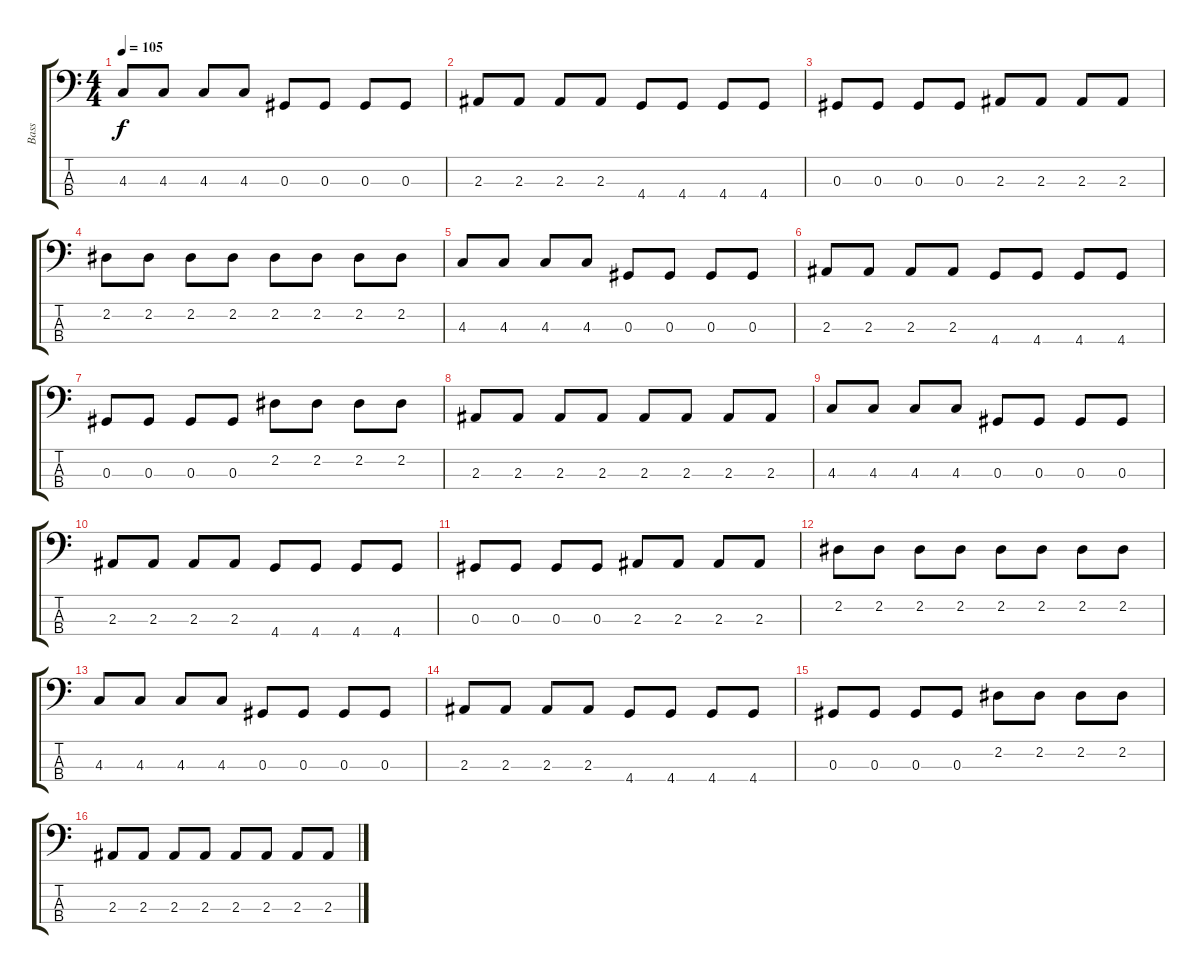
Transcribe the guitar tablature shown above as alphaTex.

\track ("Bass" "Bass") {instrument electricbassfinger}
\staff {score tabs}
\tuning (Gb2 Db2 Ab1 Eb1) {hide}
\ts (4 4)
\tempo 105
\clef f4
\ks c
4.3.8{dy f} 4.3.8 4.3.8 4.3.8 0.3.8 0.3.8 0.3.8 0.3.8 |
2.3.8 2.3.8 2.3.8 2.3.8 4.4.8 4.4.8 4.4.8 4.4.8 |
0.3.8 0.3.8 0.3.8 0.3.8 2.3.8 2.3.8 2.3.8 2.3.8 |
2.2.8 2.2.8 2.2.8 2.2.8 2.2.8 2.2.8 2.2.8 2.2.8 |
4.3.8 4.3.8 4.3.8 4.3.8 0.3.8 0.3.8 0.3.8 0.3.8 |
2.3.8 2.3.8 2.3.8 2.3.8 4.4.8 4.4.8 4.4.8 4.4.8 |
0.3.8 0.3.8 0.3.8 0.3.8 2.2.8 2.2.8 2.2.8 2.2.8 |
2.3.8 2.3.8 2.3.8 2.3.8 2.3.8 2.3.8 2.3.8 2.3.8 |
4.3.8 4.3.8 4.3.8 4.3.8 0.3.8 0.3.8 0.3.8 0.3.8 |
2.3.8 2.3.8 2.3.8 2.3.8 4.4.8 4.4.8 4.4.8 4.4.8 |
0.3.8 0.3.8 0.3.8 0.3.8 2.3.8 2.3.8 2.3.8 2.3.8 |
2.2.8 2.2.8 2.2.8 2.2.8 2.2.8 2.2.8 2.2.8 2.2.8 |
4.3.8 4.3.8 4.3.8 4.3.8 0.3.8 0.3.8 0.3.8 0.3.8 |
2.3.8 2.3.8 2.3.8 2.3.8 4.4.8 4.4.8 4.4.8 4.4.8 |
0.3.8 0.3.8 0.3.8 0.3.8 2.2.8 2.2.8 2.2.8 2.2.8 |
2.3.8 2.3.8 2.3.8 2.3.8 2.3.8 2.3.8 2.3.8 2.3.8
